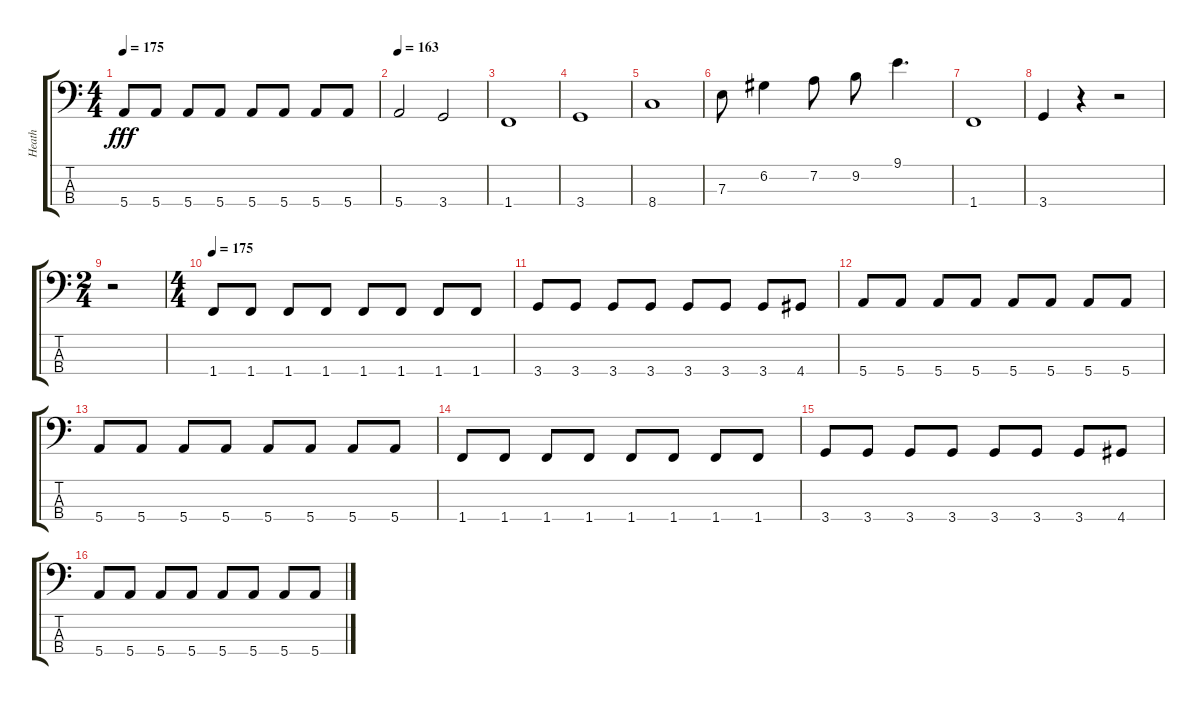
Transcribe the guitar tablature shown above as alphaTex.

\track ("Heath" "Heath") {instrument electricbasspick}
\staff {score tabs}
\tuning (G2 D2 A1 E1) {hide}
\ts (4 4)
\tempo 175
\clef f4
\ks c
5.4.8{dy fff} 5.4.8 5.4.8 5.4.8 5.4.8 5.4.8 5.4.8 5.4.8 |
\tempo 163
5.4.2 3.4.2 |
1.4.1 |
3.4.1 |
8.4.1 |
7.3.8 6.2.4 7.2.8 9.2.8 9.1.4{d} |
1.4.1 |
3.4.4 r.4 r.2 |
\ts (2 4)
r.2 |
\ts (4 4)
\tempo 175
1.4.8 1.4.8 1.4.8 1.4.8 1.4.8 1.4.8 1.4.8 1.4.8 |
3.4.8 3.4.8 3.4.8 3.4.8 3.4.8 3.4.8 3.4.8 4.4.8 |
5.4.8 5.4.8 5.4.8 5.4.8 5.4.8 5.4.8 5.4.8 5.4.8 |
5.4.8 5.4.8 5.4.8 5.4.8 5.4.8 5.4.8 5.4.8 5.4.8 |
1.4.8 1.4.8 1.4.8 1.4.8 1.4.8 1.4.8 1.4.8 1.4.8 |
3.4.8 3.4.8 3.4.8 3.4.8 3.4.8 3.4.8 3.4.8 4.4.8 |
5.4.8 5.4.8 5.4.8 5.4.8 5.4.8 5.4.8 5.4.8 5.4.8
